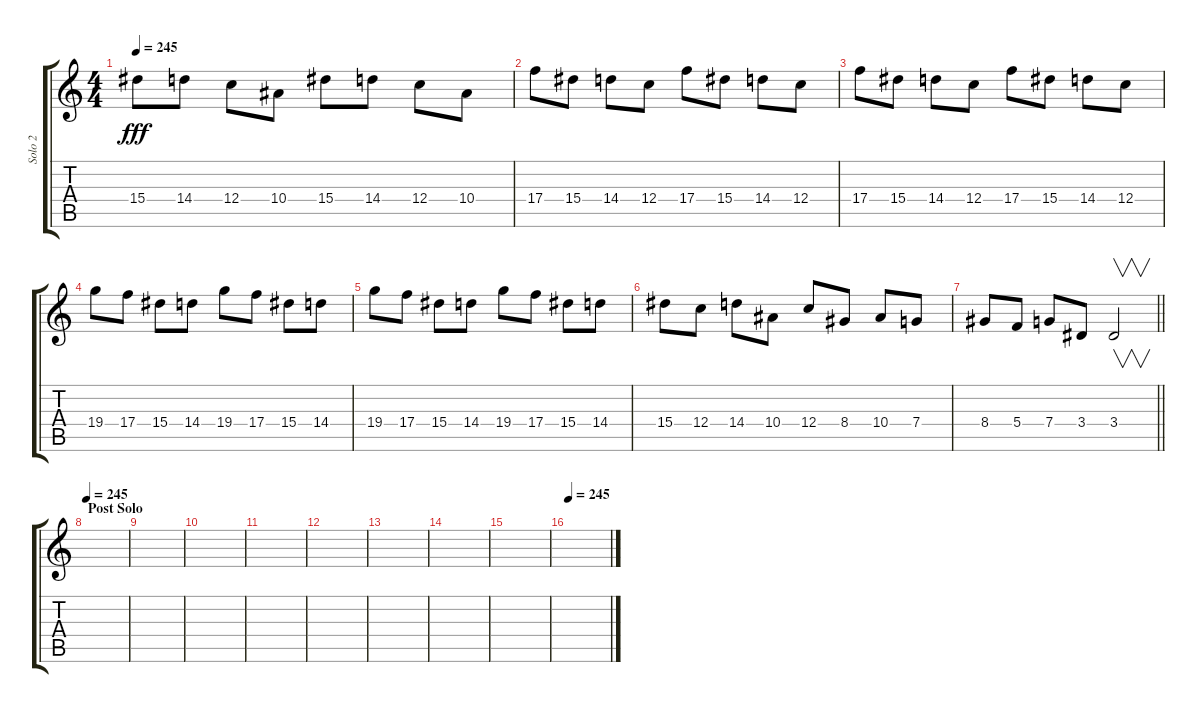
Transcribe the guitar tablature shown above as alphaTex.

\track ("Solo 2" "Solo 2") {instrument distortionguitar}
\staff {score tabs}
\tuning (D4 A3 F3 C3 G2 C2) {hide}
\ts (4 4)
\tempo 245
\clef g2
\ks c
15.4.8{dy fff instrument distortionguitar} 14.4.8 12.4.8 10.4.8 15.4.8 14.4.8 12.4.8 10.4.8 |
17.4.8 15.4.8 14.4.8 12.4.8 17.4.8 15.4.8 14.4.8 12.4.8 |
17.4.8 15.4.8 14.4.8 12.4.8 17.4.8 15.4.8 14.4.8 12.4.8 |
19.4.8 17.4.8 15.4.8 14.4.8 19.4.8 17.4.8 15.4.8 14.4.8 |
19.4.8 17.4.8 15.4.8 14.4.8 19.4.8 17.4.8 15.4.8 14.4.8 |
15.4.8 12.4.8 14.4.8 10.4.8 12.4.8 8.4.8 10.4.8 7.4.8 |
\barLineRight lightlight
8.4.8 5.4.8 7.4.8 3.4.8 3.4.2{v instrument guitarharmonics} |
\section ("" "Post Solo")
\tempo 245
|
|
|
|
|
|
|
|
\tempo 245
